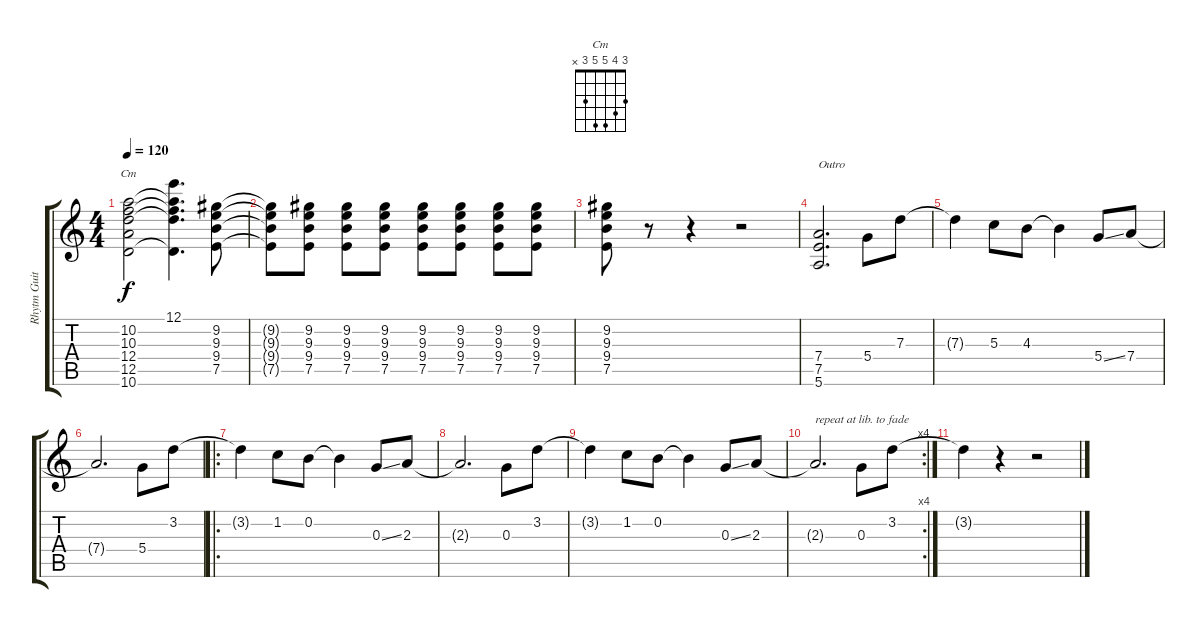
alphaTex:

\track ("Rhytm Guitar 1" "Rhytm Guit") {instrument overdrivenguitar}
\staff {score tabs}
\tuning (E4 B3 G3 D3 A2 E2) {hide}
\chord ("Cm" 3 4 5 5 3 x)
\ts (4 4)
\tempo 120
\clef g2
\ks c
(10.2 10.3 12.4 12.5 10.6).2{ch "Cm" dy f} (12.1{t} 10.2{t} 10.3{t} 12.4{t} 10.6{t}).4{d} (9.2 9.3 9.4 7.5).8 |
(9.2{t} 9.3{t} 9.4{t} 7.5{t}).8 (9.2 9.3 9.4 7.5).8 (9.2 9.3 9.4 7.5).8 (9.2 9.3 9.4 7.5).8 (9.2 9.3 9.4 7.5).8 (9.2 9.3 9.4 7.5).8 (9.2 9.3 9.4 7.5).8 (9.2 9.3 9.4 7.5).8 |
(9.2 9.3 9.4 7.5).8 r.8 r.4 r.2 |
(7.4 7.5 5.6).2{d txt "Outro"} 5.4.8 7.3.8 |
7.3{t}.4 5.3.8 4.3.8 4.3{t}.4 5.4{ss}.8 7.4.8 |
7.4{t}.2{d} 5.4.8 3.2.8 |
\ro
3.2{t}.4 1.2.8 0.2.8 0.2{t}.4 0.3{ss}.8 2.3.8 |
2.3{t}.2{d} 0.3.8 3.2.8 |
3.2{t}.4 1.2.8 0.2.8 0.2{t}.4 0.3{ss}.8 2.3.8 |
\rc 4
2.3{t}.2{d txt "repeat at lib. to fade"} 0.3.8 3.2.8 |
3.2{t}.4 r.4 r.2
